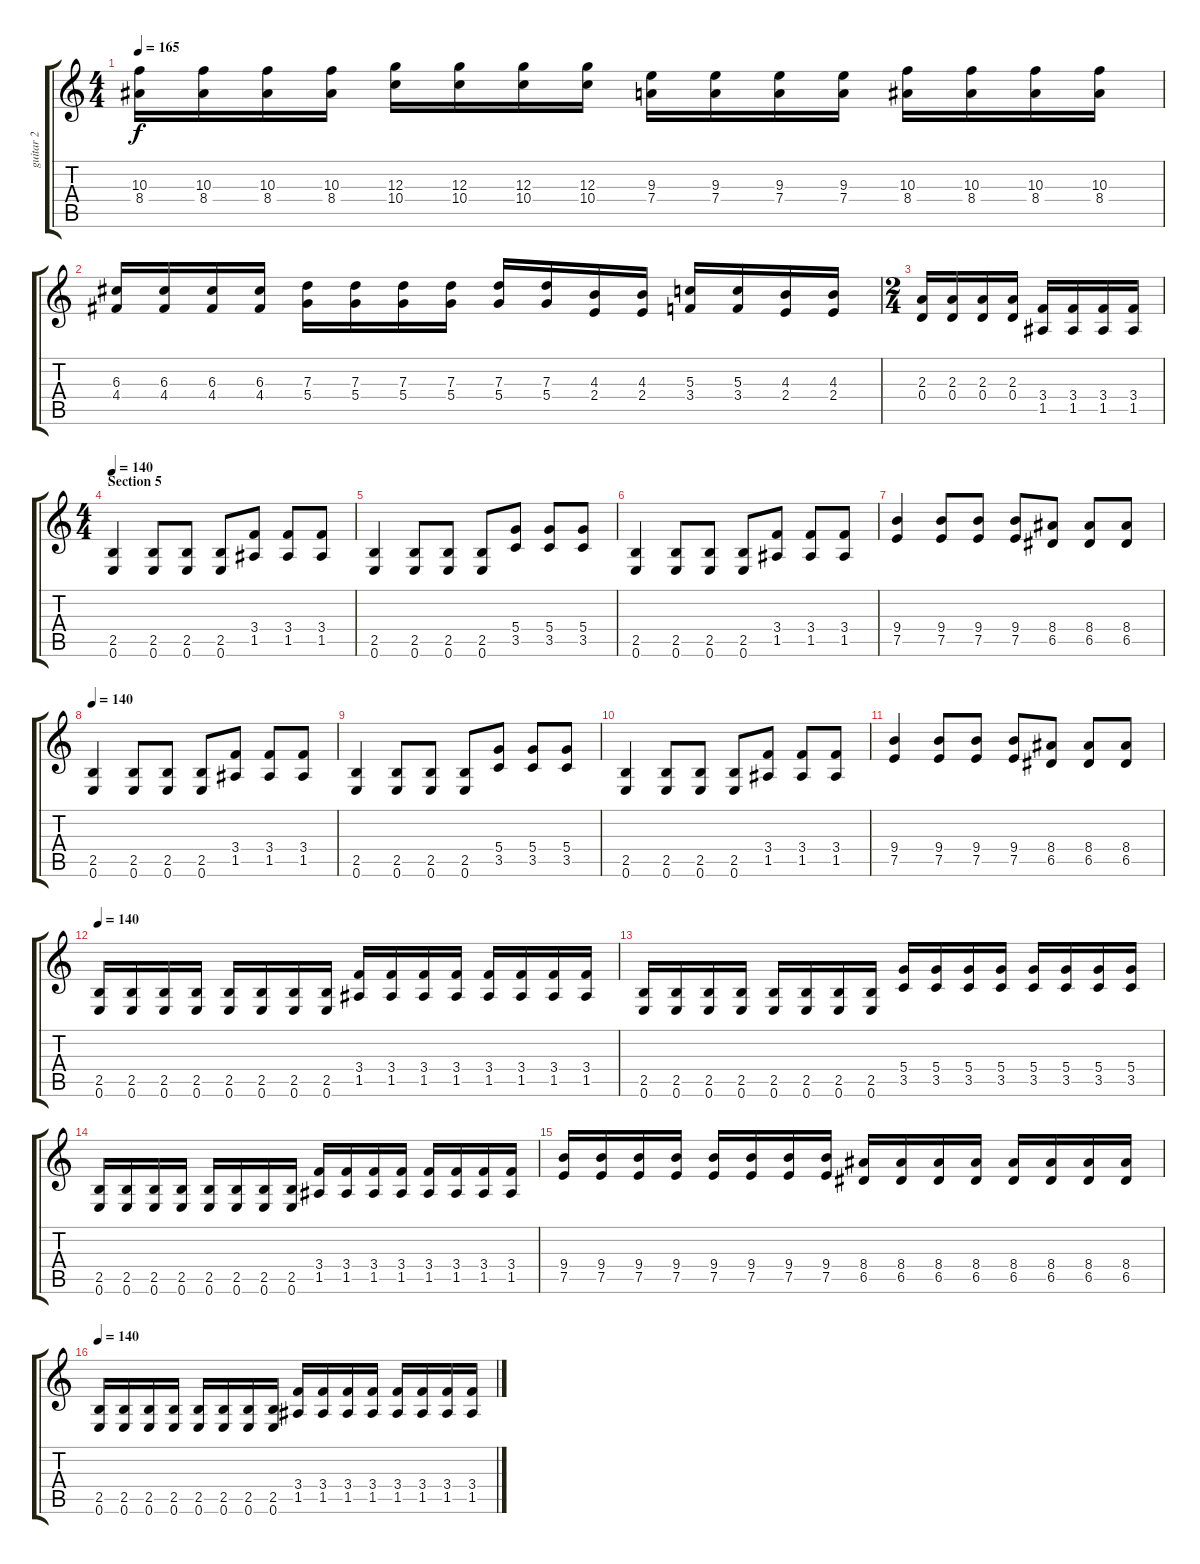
\track ("guitar 2" "guitar 2") {instrument distortionguitar}
\staff {score tabs}
\tuning (E4 B3 G3 D3 A2 E2) {hide}
\ts (4 4)
\tempo 165
\clef g2
\ks c
(10.3 8.4).16{dy f} (10.3 8.4).16 (10.3 8.4).16 (10.3 8.4).16 (12.3 10.4).16 (12.3 10.4).16 (12.3 10.4).16 (12.3 10.4).16 (9.3 7.4).16 (9.3 7.4).16 (9.3 7.4).16 (9.3 7.4).16 (10.3 8.4).16 (10.3 8.4).16 (10.3 8.4).16 (10.3 8.4).16 |
(6.3 4.4).16 (6.3 4.4).16 (6.3 4.4).16 (6.3 4.4).16 (7.3 5.4).16 (7.3 5.4).16 (7.3 5.4).16 (7.3 5.4).16 (7.3 5.4).16 (7.3 5.4).16 (4.3 2.4).16 (4.3 2.4).16 (5.3 3.4).16 (5.3 3.4).16 (4.3 2.4).16 (4.3 2.4).16 |
\ts (2 4)
(2.3 0.4).16 (2.3 0.4).16 (2.3 0.4).16 (2.3 0.4).16 (3.4 1.5).16 (3.4 1.5).16 (3.4 1.5).16 (3.4 1.5).16 |
\ts (4 4)
\section ("" "Section 5")
\tempo 140
(2.5 0.6).4 (2.5 0.6).8 (2.5 0.6).8 (2.5 0.6).8 (3.4 1.5).8 (3.4 1.5).8 (3.4 1.5).8 |
(2.5 0.6).4 (2.5 0.6).8 (2.5 0.6).8 (2.5 0.6).8 (5.4 3.5).8 (5.4 3.5).8 (5.4 3.5).8 |
(2.5 0.6).4 (2.5 0.6).8 (2.5 0.6).8 (2.5 0.6).8 (3.4 1.5).8 (3.4 1.5).8 (3.4 1.5).8 |
(9.4 7.5).4 (9.4 7.5).8 (9.4 7.5).8 (9.4 7.5).8 (8.4 6.5).8 (8.4 6.5).8 (8.4 6.5).8 |
\tempo 140
(2.5 0.6).4 (2.5 0.6).8 (2.5 0.6).8 (2.5 0.6).8 (3.4 1.5).8 (3.4 1.5).8 (3.4 1.5).8 |
(2.5 0.6).4 (2.5 0.6).8 (2.5 0.6).8 (2.5 0.6).8 (5.4 3.5).8 (5.4 3.5).8 (5.4 3.5).8 |
(2.5 0.6).4 (2.5 0.6).8 (2.5 0.6).8 (2.5 0.6).8 (3.4 1.5).8 (3.4 1.5).8 (3.4 1.5).8 |
(9.4 7.5).4 (9.4 7.5).8 (9.4 7.5).8 (9.4 7.5).8 (8.4 6.5).8 (8.4 6.5).8 (8.4 6.5).8 |
\tempo 140
(2.5 0.6).16 (2.5 0.6).16 (2.5 0.6).16 (2.5 0.6).16 (2.5 0.6).16 (2.5 0.6).16 (2.5 0.6).16 (2.5 0.6).16 (3.4 1.5).16 (3.4 1.5).16 (3.4 1.5).16 (3.4 1.5).16 (3.4 1.5).16 (3.4 1.5).16 (3.4 1.5).16 (3.4 1.5).16 |
(2.5 0.6).16 (2.5 0.6).16 (2.5 0.6).16 (2.5 0.6).16 (2.5 0.6).16 (2.5 0.6).16 (2.5 0.6).16 (2.5 0.6).16 (5.4 3.5).16 (5.4 3.5).16 (5.4 3.5).16 (5.4 3.5).16 (5.4 3.5).16 (5.4 3.5).16 (5.4 3.5).16 (5.4 3.5).16 |
(2.5 0.6).16 (2.5 0.6).16 (2.5 0.6).16 (2.5 0.6).16 (2.5 0.6).16 (2.5 0.6).16 (2.5 0.6).16 (2.5 0.6).16 (3.4 1.5).16 (3.4 1.5).16 (3.4 1.5).16 (3.4 1.5).16 (3.4 1.5).16 (3.4 1.5).16 (3.4 1.5).16 (3.4 1.5).16 |
(9.4 7.5).16 (9.4 7.5).16 (9.4 7.5).16 (9.4 7.5).16 (9.4 7.5).16 (9.4 7.5).16 (9.4 7.5).16 (9.4 7.5).16 (8.4 6.5).16 (8.4 6.5).16 (8.4 6.5).16 (8.4 6.5).16 (8.4 6.5).16 (8.4 6.5).16 (8.4 6.5).16 (8.4 6.5).16 |
\tempo 140
(2.5 0.6).16 (2.5 0.6).16 (2.5 0.6).16 (2.5 0.6).16 (2.5 0.6).16 (2.5 0.6).16 (2.5 0.6).16 (2.5 0.6).16 (3.4 1.5).16 (3.4 1.5).16 (3.4 1.5).16 (3.4 1.5).16 (3.4 1.5).16 (3.4 1.5).16 (3.4 1.5).16 (3.4 1.5).16
